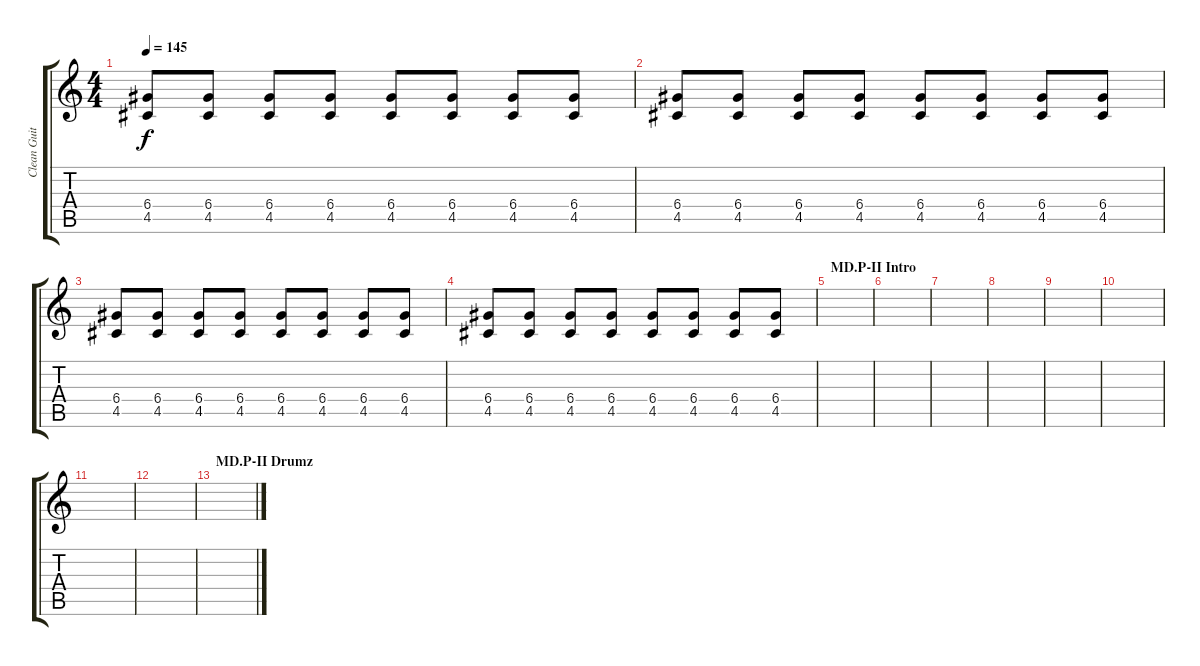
\track ("Clean Guitars" "Clean Guit") {instrument electricguitarclean}
\staff {score tabs}
\tuning (E4 B3 G3 D3 A2 E2) {hide}
\ts (4 4)
\tempo 145
\clef g2
\ks c
(6.4 4.5).8{dy f} (6.4 4.5).8 (6.4 4.5).8 (6.4 4.5).8 (6.4 4.5).8 (6.4 4.5).8 (6.4 4.5).8 (6.4 4.5).8 |
(6.4 4.5).8 (6.4 4.5).8 (6.4 4.5).8 (6.4 4.5).8 (6.4 4.5).8 (6.4 4.5).8 (6.4 4.5).8 (6.4 4.5).8 |
(6.4 4.5).8 (6.4 4.5).8 (6.4 4.5).8 (6.4 4.5).8 (6.4 4.5).8 (6.4 4.5).8 (6.4 4.5).8 (6.4 4.5).8 |
(6.4 4.5).8 (6.4 4.5).8 (6.4 4.5).8 (6.4 4.5).8 (6.4 4.5).8 (6.4 4.5).8 (6.4 4.5).8 (6.4 4.5).8 |
\section ("" "MD.P-II Intro")
|
|
|
|
|
|
|
|
\section ("" "MD.P-II Drumz")
